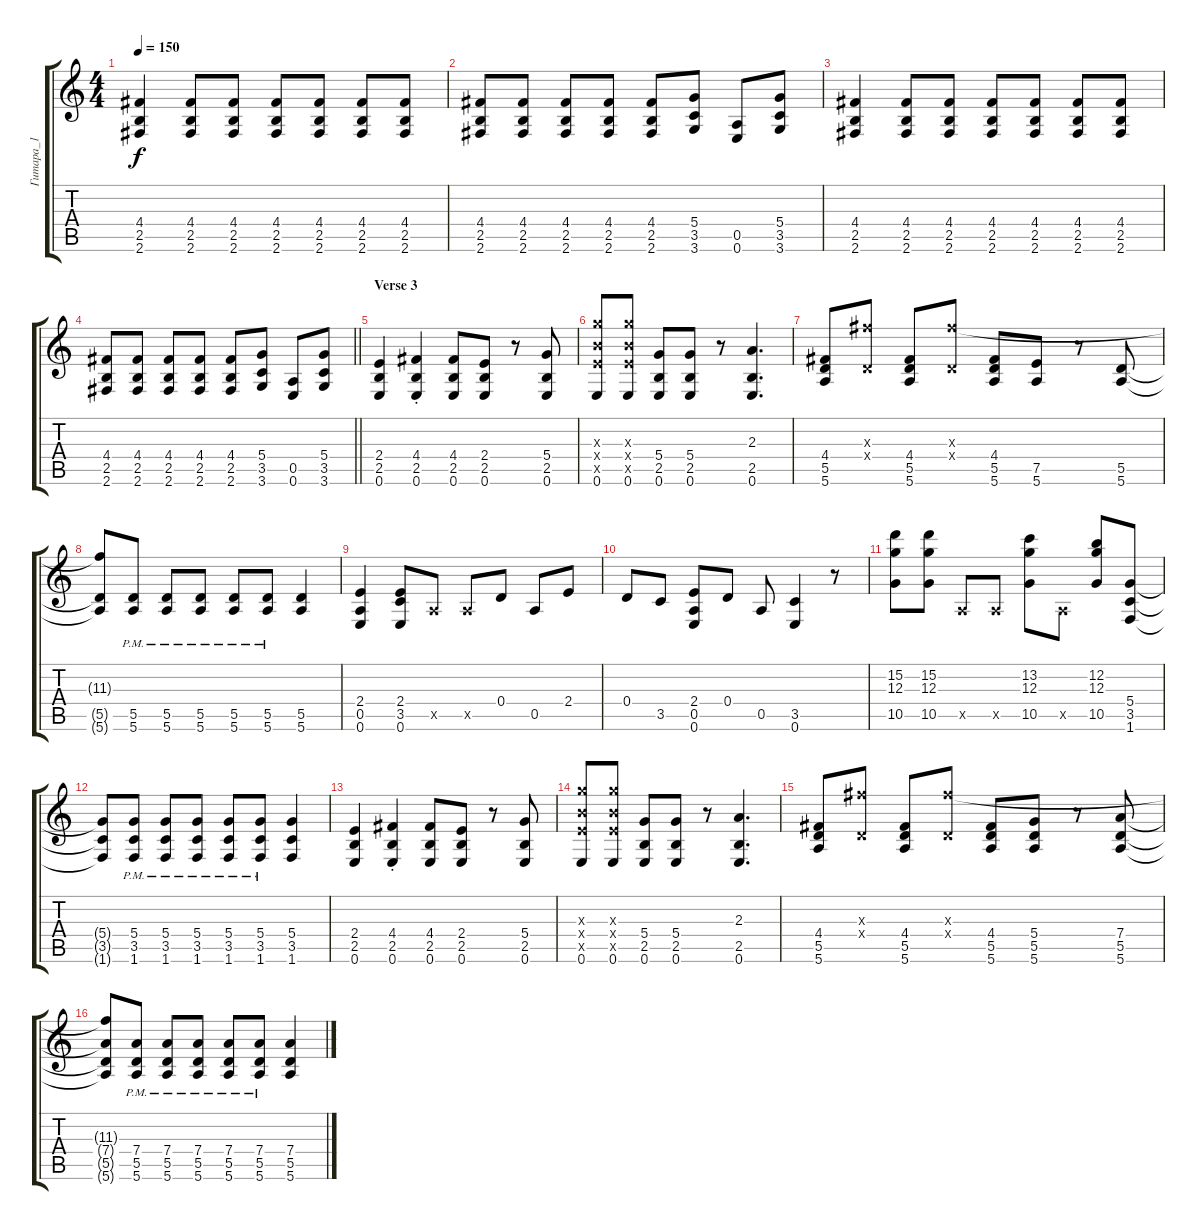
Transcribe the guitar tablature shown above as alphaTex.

\track ("Гитара_1" "Гитара_1") {instrument acousticguitarsteel}
\staff {score tabs}
\tuning (E4 B3 G3 D3 A2 E2) {hide}
\ts (4 4)
\tempo 150
\clef g2
\ks c
(4.4 2.5 2.6).4{dy f} (4.4 2.5 2.6).8 (4.4 2.5 2.6).8 (4.4 2.5 2.6).8 (4.4 2.5 2.6).8 (4.4 2.5 2.6).8 (4.4 2.5 2.6).8 |
(4.4 2.5 2.6).8 (4.4 2.5 2.6).8 (4.4 2.5 2.6).8 (4.4 2.5 2.6).8 (4.4 2.5 2.6).8 (5.4 3.5 3.6).8 (0.5 0.6).8 (5.4 3.5 3.6).8 |
(4.4 2.5 2.6).4 (4.4 2.5 2.6).8 (4.4 2.5 2.6).8 (4.4 2.5 2.6).8 (4.4 2.5 2.6).8 (4.4 2.5 2.6).8 (4.4 2.5 2.6).8 |
\barLineRight lightlight
(4.4 2.5 2.6).8 (4.4 2.5 2.6).8 (4.4 2.5 2.6).8 (4.4 2.5 2.6).8 (4.4 2.5 2.6).8 (5.4 3.5 3.6).8 (0.5 0.6).8 (5.4 3.5 3.6).8 |
\section ("" "Verse 3")
(2.4 2.5 0.6).4 (4.4{st} 2.5{st} 0.6).4 (4.4 2.5 0.6).8 (2.4 2.5 0.6).8 r.8 (5.4 2.5 0.6).8 |
(12.3{x} 9.4{x} 7.5{x} 0.6).8 (12.3{x} 9.4{x} 7.5{x} 0.6).8 (5.4 2.5 0.6).8 (5.4 2.5 0.6).8 r.8 (2.3 2.5 0.6).4{d} |
(4.4 5.5 5.6).8 (11.3{x} 0.4{x}).8 (4.4 5.5 5.6).8 (11.3{x} 0.4{x}).8 (4.4 5.5 5.6).8 (7.5 5.6).8 r.8 (5.5 5.6).8 |
(11.3{t} 5.5{t} 5.6{t}).8 (5.5{pm} 5.6{pm}).8 (5.5{pm} 5.6{pm}).8 (5.5{pm} 5.6{pm}).8 (5.5{pm} 5.6{pm}).8 (5.5{pm} 5.6{pm}).8 (5.5 5.6).4 |
(2.4 0.5 0.6).4 (2.4 3.5 0.6).8 0.5{x}.8 0.5{x}.8 0.4.8 0.5.8 2.4.8 |
0.4.8 3.5.8 (2.4 0.5 0.6).8 0.4.8 0.5.8 (3.5 0.6).4 r.8 |
(15.2 12.3 10.5).8 (15.2 12.3 10.5).8 0.5{x}.8 0.5{x}.8 (13.2 12.3 10.5).8 0.5{x}.8 (12.2 12.3 10.5).8 (5.4 3.5 1.6).8 |
(5.4{t} 3.5{t} 1.6{t}).8 (5.4{pm} 3.5{pm} 1.6{pm}).8 (5.4{pm} 3.5{pm} 1.6{pm}).8 (5.4{pm} 3.5{pm} 1.6{pm}).8 (5.4{pm} 3.5{pm} 1.6{pm}).8 (5.4{pm} 3.5{pm} 1.6{pm}).8 (5.4 3.5 1.6).4 |
(2.4 2.5 0.6).4 (4.4{st} 2.5{st} 0.6).4 (4.4 2.5 0.6).8 (2.4 2.5 0.6).8 r.8 (5.4 2.5 0.6).8 |
(12.3{x} 9.4{x} 7.5{x} 0.6).8 (12.3{x} 9.4{x} 7.5{x} 0.6).8 (5.4 2.5 0.6).8 (5.4 2.5 0.6).8 r.8 (2.3 2.5 0.6).4{d} |
(4.4 5.5 5.6).8 (11.3{x} 0.4{x}).8 (4.4 5.5 5.6).8 (11.3{x} 0.4{x}).8 (4.4 5.5 5.6).8 (5.4 5.5 5.6).8 r.8 (7.4 5.5 5.6).8 |
(11.3{t} 7.4{t} 5.5{t} 5.6{t}).8 (7.4{pm} 5.5{pm} 5.6{pm}).8 (7.4{pm} 5.5{pm} 5.6{pm}).8 (7.4{pm} 5.5{pm} 5.6{pm}).8 (7.4{pm} 5.5{pm} 5.6{pm}).8 (7.4{pm} 5.5{pm} 5.6{pm}).8 (7.4 5.5 5.6).4
